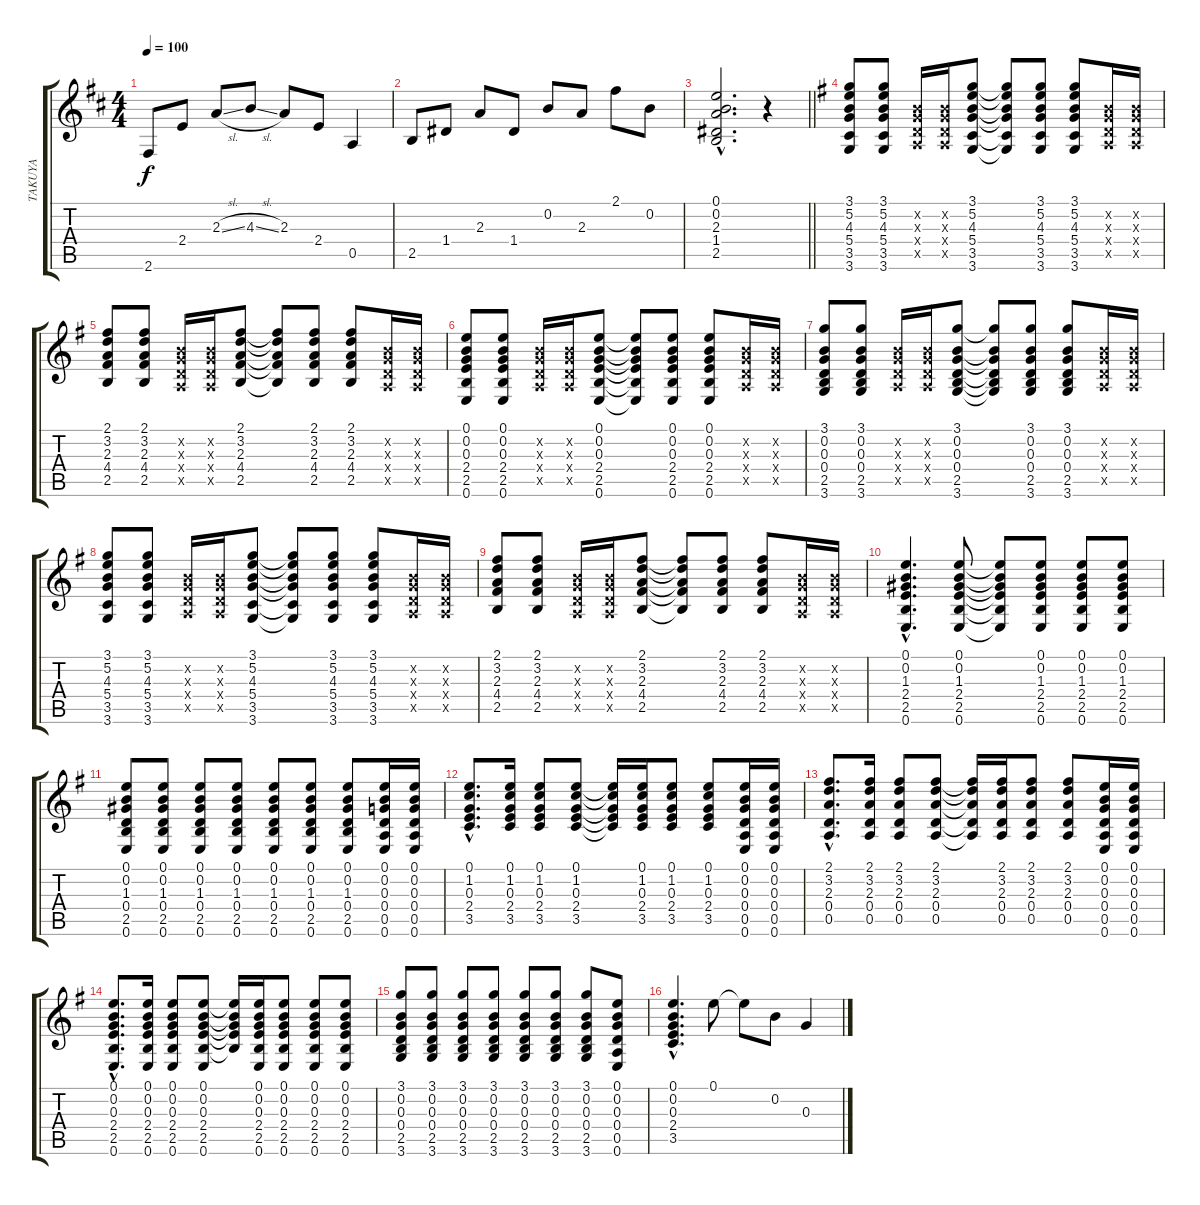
\track ("TAKUYA" "TAKUYA") {instrument acousticguitarsteel}
\staff {score tabs}
\tuning (E4 B3 G3 D3 A2 E2) {hide}
\ts (4 4)
\tempo 100
\clef g2
\ks d
2.6.8{dy f} 2.4.8 2.3{sl}.8 4.3{sl}.8 2.3.8 2.4.8 0.5.4 |
2.5.8 1.4.8 2.3.8 1.4.8 0.2.8 2.3.8 2.1.8 0.2.8 |
\barLineRight lightlight
(0.1{hac} 0.2{hac} 2.3{hac} 1.4{hac} 2.5{hac}).2{d} r.4 |
\ks g
(3.1 5.2 4.3 5.4 3.5 3.6).8 (3.1 5.2 4.3 5.4 3.5 3.6).8 (0.2{x} 0.3{x} 0.4{x} 0.5{x}).16 (0.2{x} 0.3{x} 0.4{x} 0.5{x}).16 (3.1 5.2 4.3 5.4 3.5 3.6).8 (3.1{t} 5.2{t} 4.3{t} 5.4{t} 3.5{t} 3.6{t}).8 (3.1 5.2 4.3 5.4 3.5 3.6).8 (3.1 5.2 4.3 5.4 3.5 3.6).8 (0.2{x} 0.3{x} 0.4{x} 0.5{x}).16 (0.2{x} 0.3{x} 0.4{x} 0.5{x}).16 |
(2.1 3.2 2.3 4.4 2.5).8 (2.1 3.2 2.3 4.4 2.5).8 (0.2{x} 0.3{x} 0.4{x} 0.5{x}).16 (0.2{x} 0.3{x} 0.4{x} 0.5{x}).16 (2.1 3.2 2.3 4.4 2.5).8 (2.1{t} 3.2{t} 2.3{t} 4.4{t} 2.5{t}).8 (2.1 3.2 2.3 4.4 2.5).8 (2.1 3.2 2.3 4.4 2.5).8 (0.2{x} 0.3{x} 0.4{x} 0.5{x}).16 (0.2{x} 0.3{x} 0.4{x} 0.5{x}).16 |
(0.1 0.2 0.3 2.4 2.5 0.6).8 (0.1 0.2 0.3 2.4 2.5 0.6).8 (0.2{x} 0.3{x} 0.4{x} 0.5{x}).16 (0.2{x} 0.3{x} 0.4{x} 0.5{x}).16 (0.1 0.2 0.3 2.4 2.5 0.6).8 (0.1{t} 0.2{t} 0.3{t} 2.4{t} 2.5{t} 0.6{t}).8 (0.1 0.2 0.3 2.4 2.5 0.6).8 (0.1 0.2 0.3 2.4 2.5 0.6).8 (0.2{x} 0.3{x} 0.4{x} 0.5{x}).16 (0.2{x} 0.3{x} 0.4{x} 0.5{x}).16 |
(3.1 0.2 0.3 0.4 2.5 3.6).8 (3.1 0.2 0.3 0.4 2.5 3.6).8 (0.2{x} 0.3{x} 0.4{x} 0.5{x}).16 (0.2{x} 0.3{x} 0.4{x} 0.5{x}).16 (3.1 0.2 0.3 0.4 2.5 3.6).8 (3.1{t} 0.2{t} 0.3{t} 0.4{t} 2.5{t} 3.6{t}).8 (3.1 0.2 0.3 0.4 2.5 3.6).8 (3.1 0.2 0.3 0.4 2.5 3.6).8 (0.2{x} 0.3{x} 0.4{x} 0.5{x}).16 (0.2{x} 0.3{x} 0.4{x} 0.5{x}).16 |
(3.1 5.2 4.3 5.4 3.5 3.6).8 (3.1 5.2 4.3 5.4 3.5 3.6).8 (0.2{x} 0.3{x} 0.4{x} 0.5{x}).16 (0.2{x} 0.3{x} 0.4{x} 0.5{x}).16 (3.1 5.2 4.3 5.4 3.5 3.6).8 (3.1{t} 5.2{t} 4.3{t} 5.4{t} 3.5{t} 3.6{t}).8 (3.1 5.2 4.3 5.4 3.5 3.6).8 (3.1 5.2 4.3 5.4 3.5 3.6).8 (0.2{x} 0.3{x} 0.4{x} 0.5{x}).16 (0.2{x} 0.3{x} 0.4{x} 0.5{x}).16 |
(2.1 3.2 2.3 4.4 2.5).8 (2.1 3.2 2.3 4.4 2.5).8 (0.2{x} 0.3{x} 0.4{x} 0.5{x}).16 (0.2{x} 0.3{x} 0.4{x} 0.5{x}).16 (2.1 3.2 2.3 4.4 2.5).8 (2.1{t} 3.2{t} 2.3{t} 4.4{t} 2.5{t}).8 (2.1 3.2 2.3 4.4 2.5).8 (2.1 3.2 2.3 4.4 2.5).8 (0.2{x} 0.3{x} 0.4{x} 0.5{x}).16 (0.2{x} 0.3{x} 0.4{x} 0.5{x}).16 |
(0.1{hac} 0.2{hac} 1.3{hac} 2.4{hac} 2.5{hac} 0.6{hac}).4{d} (0.1 0.2 1.3 2.4 2.5 0.6).8 (0.1{t} 0.2{t} 1.3{t} 2.4{t} 2.5{t} 0.6{t}).8 (0.1 0.2 1.3 2.4 2.5 0.6).8 (0.1 0.2 1.3 2.4 2.5 0.6).8 (0.1 0.2 1.3 2.4 2.5 0.6).8 |
(0.1 0.2 1.3 0.4 2.5 0.6).8 (0.1 0.2 1.3 0.4 2.5 0.6).8 (0.1 0.2 1.3 0.4 2.5 0.6).8 (0.1 0.2 1.3 0.4 2.5 0.6).8 (0.1 0.2 1.3 0.4 2.5 0.6).8 (0.1 0.2 1.3 0.4 2.5 0.6).8 (0.1 0.2 1.3 0.4 2.5 0.6).8 (0.1 0.2 0.3 0.4 0.5 0.6).16 (0.1 0.2 0.3 0.4 0.5 0.6).16 |
(0.1{hac} 1.2{hac} 0.3{hac} 2.4{hac} 3.5{hac}).8{d} (0.1 1.2 0.3 2.4 3.5).16 (0.1 1.2 0.3 2.4 3.5).8 (0.1 1.2 0.3 2.4 3.5).8 (0.1{t} 1.2{t} 0.3{t} 2.4{t} 3.5{t}).16 (0.1 1.2 0.3 2.4 3.5).16 (0.1 1.2 0.3 2.4 3.5).8 (0.1 1.2 0.3 2.4 3.5).8 (0.1 0.2 0.3 0.4 0.5 0.6).16 (0.1 0.2 0.3 0.4 0.5 0.6).16 |
(2.1{hac} 3.2{hac} 2.3{hac} 0.4{hac} 0.5{hac}).8{d} (2.1 3.2 2.3 0.4 0.5).16 (2.1 3.2 2.3 0.4 0.5).8 (2.1 3.2 2.3 0.4 0.5).8 (2.1{t} 3.2{t} 2.3{t} 0.4{t} 0.5{t}).16 (2.1 3.2 2.3 0.4 0.5).16 (2.1 3.2 2.3 0.4 0.5).8 (2.1 3.2 2.3 0.4 0.5).8 (0.1 0.2 0.3 0.4 0.5 0.6).16 (0.1 0.2 0.3 0.4 0.5 0.6).16 |
(0.1{hac} 0.2{hac} 0.3{hac} 2.4{hac} 2.5{hac} 0.6{hac}).8{d} (0.1 0.2 0.3 2.4 2.5 0.6).16 (0.1 0.2 0.3 2.4 2.5 0.6).8 (0.1 0.2 0.3 2.4 2.5 0.6).8 (0.1{t} 0.2{t} 0.3{t} 2.4{t} 2.5{t}).16 (0.1 0.2 0.3 2.4 2.5 0.6).16 (0.1 0.2 0.3 2.4 2.5 0.6).8 (0.1 0.2 0.3 2.4 2.5 0.6).8 (0.1 0.2 0.3 2.4 2.5 0.6).8 |
(3.1 0.2 0.3 0.4 2.5 3.6).8 (3.1 0.2 0.3 0.4 2.5 3.6).8 (3.1 0.2 0.3 0.4 2.5 3.6).8 (3.1 0.2 0.3 0.4 2.5 3.6).8 (3.1 0.2 0.3 0.4 2.5 3.6).8 (3.1 0.2 0.3 0.4 2.5 3.6).8 (3.1 0.2 0.3 0.4 2.5 3.6).8 (0.1 0.2 0.3 0.4 0.5 0.6).8 |
(0.1{hac} 0.2{hac} 0.3{hac} 2.4{hac} 3.5{hac}).4{d} 0.1.8 0.1{t}.8 0.2.8 0.3.4
